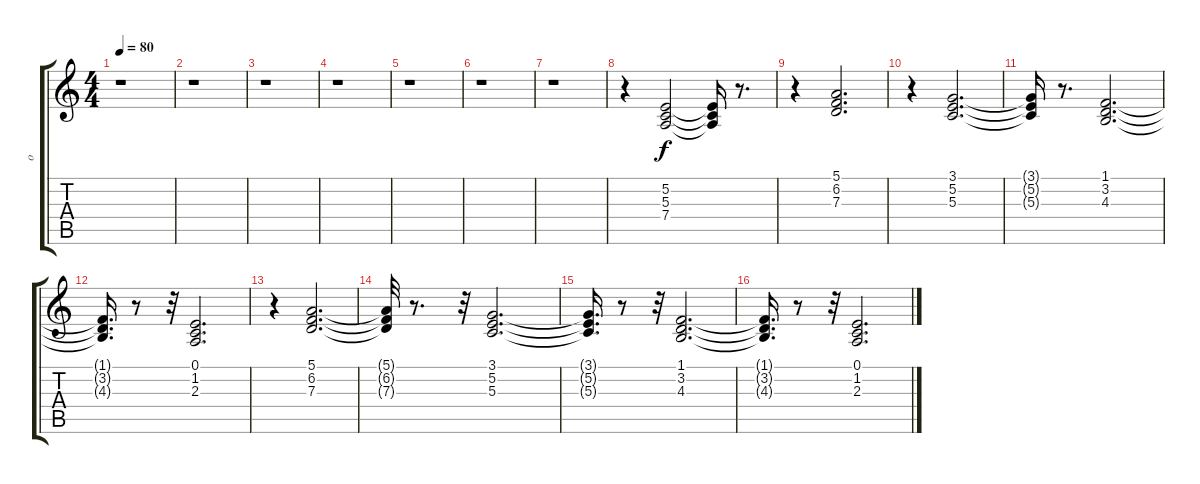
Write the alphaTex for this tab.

\track ("o       " "o       ") {instrument pad6metallic}
\staff {score tabs}
\tuning (E4 B3 G3 D3 A2 E2) {hide}
\ts (4 4)
\tempo 80
\clef g2
\ks c
r.1{dy f instrument pad6metallic} |
r.1 |
r.1 |
r.1 |
r.1 |
r.1 |
r.1 |
r.4 (5.2 5.3 7.4).2{balance 0} (5.2{t} 5.3{t} 7.4{t}).16 r.8{d} |
r.4 (5.1 6.2 7.3).2{d} |
r.4 (3.1 5.2 5.3).2{d} |
(3.1{t} 5.2{t} 5.3{t}).16 r.8{d} (1.1 3.2 4.3).2{d} |
(1.1{t} 3.2{t} 4.3{t}).16{d} r.8 r.32 (0.1 1.2 2.3).2{d} |
r.4 (5.1 6.2 7.3).2{d} |
(5.1{t} 6.2{t} 7.3{t}).32 r.8{d} r.32 (3.1 5.2 5.3).2{d} |
(3.1{t} 5.2{t} 5.3{t}).16{d} r.8 r.32 (1.1 3.2 4.3).2{d} |
(1.1{t} 3.2{t} 4.3{t}).16{d} r.8 r.32 (0.1 1.2 2.3).2{d}
